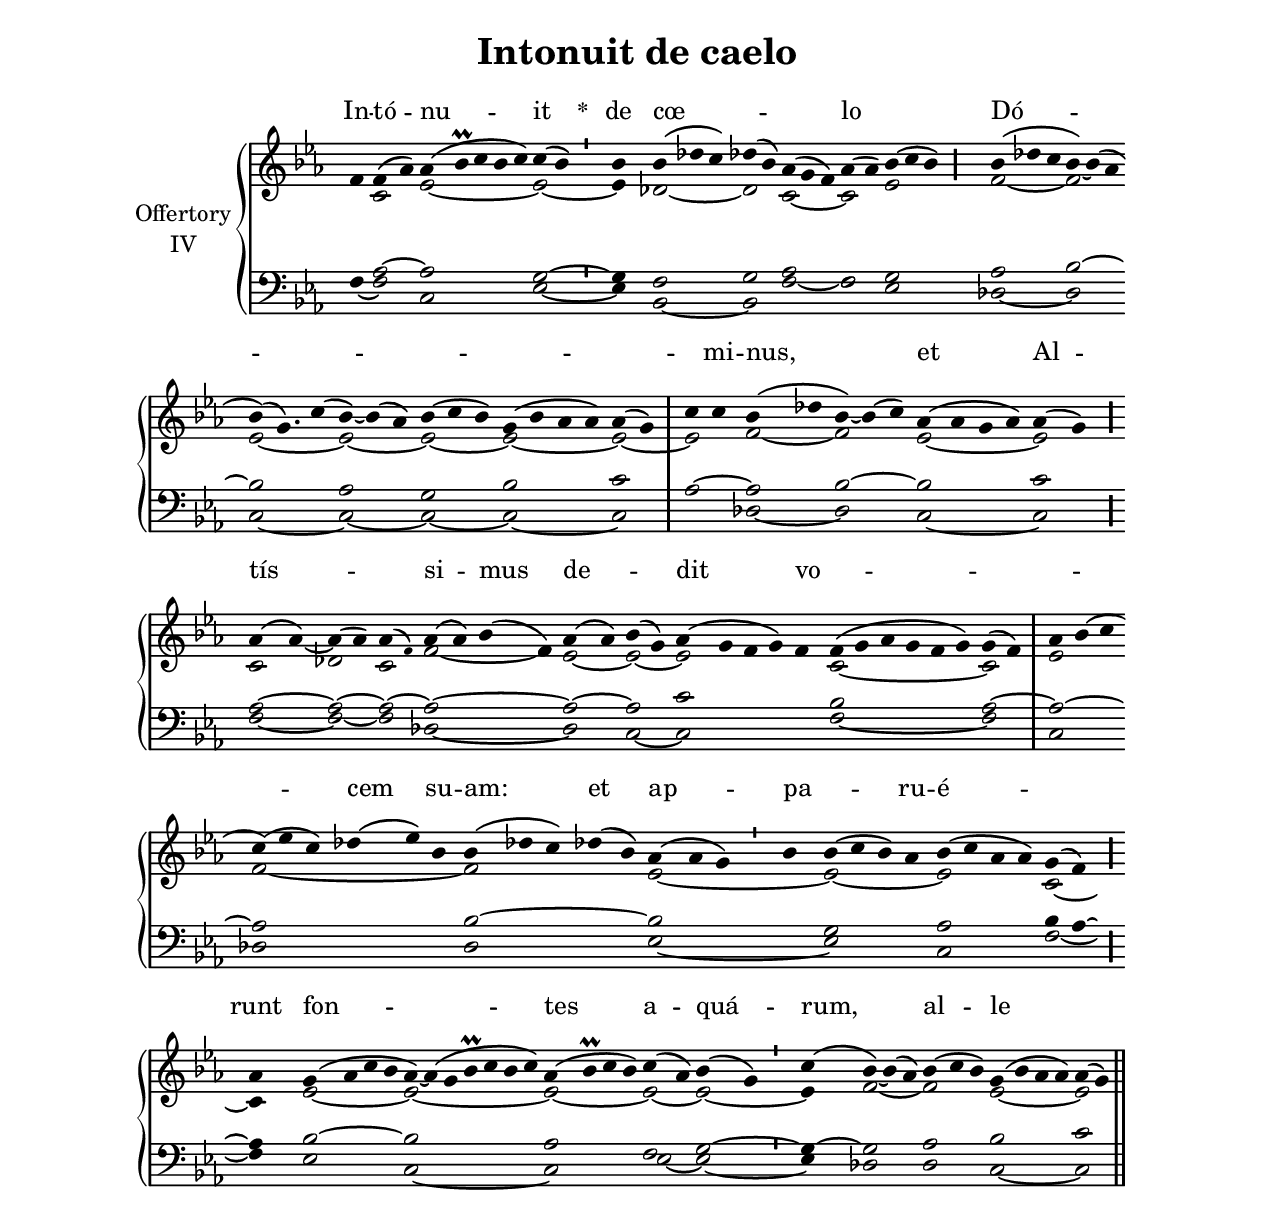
\version "2.18"
\include "gregorian.ly"
\include "noh2.ily"


%Page reference: page ii.16
%(volume.page)

global = {
 \key g \phrygian
 \cadenzaOn 
}

\header {
  title = \markup \center-column {"Intonuit de caelo" \vspace #1 }
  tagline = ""
  composer = ""
}

\paper {
 #(include-special-characters)
  oddHeaderMarkup = \markup \fill-line {
    \line {}
    \center-column {
      \on-the-fly #first-page     " "
      \on-the-fly #not-first-page "Intonuit de caelo"
    }
    \line { \on-the-fly #print-page-number-check-first \fromproperty #'page:page-number-string }
  }
  evenHeaderMarkup = \markup \fill-line {
    \line { \on-the-fly #print-page-number-check-first \fromproperty #'page:page-number-string }
    \center-column { "Intonuit de caelo" }
    \line {}
  }
}

chantText = \lyricmode {
In -- tó -- nu -- it 
\set stanza = " * " de cœ -- _ _ lo _ 
Dó -- _ _ _ _ _ mi -- nus, 
et Al -- tís -- _ si -- mus 
de -- _ dit vo -- _ _ _ _ cem su -- am: 
et ap -- pa -- _ ru -- é -- _ runt fon -- tes a -- quá -- rum, 
al -- le -- _ _ _ _ _ _ _ lú -- ia. }

chantMusic = {
\tieDown   f'4 f'4 ( aes'4) aes'4 ( bes'\prall c''4 bes'4 c''4) c''4 ( bes'4) \divisioMinima
 bes'4  bes'4 ( des''4 c''4) des''4 ( bes'4) aes'4 ( g'4 f'4) aes'4 ( aes'4) bes'4 ( c''4 bes'4) \divisioMaior
  bes'4 ( des''4 c''4 bes'4) ~ bes'4 ( aes'4 \forceBreak
) bes'4 ( g'4.) c''4 ( bes'4) ~ bes'4 ( aes'4) bes'4 ( c''4 bes'4) g'4 ( bes'4 aes'4 aes'4) aes'4 ( g'4) \divisioMaxima
 c''4 c''4  bes'4 ( des''4 bes'4) ~ bes'4 ( c''4) aes'4 ( aes'4 g'4 aes'4) aes'4 ( g'4) \divisioMaior \forceBreak

 aes'4 ( aes'4) ~ aes'4 ( aes'4) aes'4 ( \once \tweak #'font-size #-4 f' ) aes'4 ( aes'4) bes'4 ( f'4) aes'4 ( aes'4) bes'4 ( g'4) aes'4 ( g'4 f'4 g'4) f'4 f'4 ( g'4 aes'4 g'4 f'4 g'4) g'4 ( f'4) \divisioMaxima
 aes'4 bes'4 ( c''4 \forceBreak
)  c''4 ( ees''4 c''4) des''4 ( ees''4) bes'4 bes'4 ( des''4 c''4) des''4 ( bes'4) aes'4 ( aes'4 g'4) \divisioMinima
 bes'4 bes'4 ( c''4 bes'4) aes'4 bes'4 ( c''4 aes'4 aes'4) g'4 ( f'4) \divisioMaior \forceBreak

 aes'4 g'4 ( aes'4 c''4 bes'4 aes'4) ~ aes'4 ( g'4 bes'\prall c''4 bes'4 c''4) aes'4 ( bes'\prall c''4 bes'4) c''4 ( aes'4) bes'4 ( g'4) \divisioMinima
 c''4 ( bes'4) ~ bes'4 ( aes'4) bes'4 ( c''4 bes'4) g'4 ( bes'4 aes'4 aes'4) aes'4 ( g'4) \finalis

}

altoMusic = {
r4 c'2 ees'2*5/2 ~ ees'2 ~ \divisioMinima
ees'4 des'2*3/2 ~ des'2 c'2*3/2 ~ c'2 ees'2*3/2 f'2*3/2 ~ f'2*3/2 ees'2*7/4 ~ ees'2*3/2 ~ ees'2*3/2 ~ ees'2*4/2 ~ ees'2 ~ \divisioMaxima
ees'2 f'2 ~ f'2*3/2 ees'2*4/2 ~ ees'2 \divisioMaior
c'2 des'2 c'2 f'2*3/2 ~ f'4 ees'2 ~ ees'2 ~ ees'2*5/2 c'2*6/2 ~ c'2 \divisioMaxima
ees'2*3/2 f'2*6/2 ~ f'2*5/2 ees'2*4/2 ~ ees'2*4/2 ~ ees'2*4/2 c'2 ~ \divisioMaior
c'4 ees'2*4/2 ~ ees'2*7/2 ~ ees'2*4/2 ~ ees'2 ~ ees'2 ~ \divisioMinima
ees'4 f'2*3/2 ~ f'2*3/2 ees'2*4/2 ~ ees'2 \finalis
}

tenorMusic = {
r4 aes2 ~ aes2*5/2 g2 ~ \divisioMinima
g4 f2*3/2 g2 aes2*3/2 f2 g2*3/2 aes2*3/2 bes2*3/2 ~ bes2*7/4 aes2*3/2 g2*3/2 bes2*4/2 c'2 \divisioMaxima
aes2 ~ aes2 bes2*3/2 ~ bes2*4/2 c'2 \divisioMaior
aes2 ~ aes2 ~ aes2 ~ aes2*4/2 ~ aes2 ~ aes2 c'2*5/2 bes2*6/2 aes2 ~ \divisioMaxima
aes2*3/2 ~ aes2*6/2 bes2*5/2 ~ bes2*4/2 g2*4/2 aes2*4/2 bes4 aes4 ~ \divisioMaior
aes4 bes2*4/2 ~ bes2*7/2 aes2*4/2 f2 g2 ~ \divisioMinima
g4 ~ g2*3/2 aes2*3/2 bes2*4/2 c'2 \finalis
}

bassMusic = {
f4 ~ f2 c2*5/2 ees2 ~ \divisioMinima
ees4 bes,2*3/2 ~ bes,2 f2*3/2 ~ f2 ees2*3/2 des2*3/2 ~ des2*3/2 c2*7/4 ~ c2*3/2 ~ c2*3/2 ~ c2*4/2 ~ c2 \divisioMaxima
r2 des2 ~ des2*3/2 c2*4/2 ~ c2 \divisioMaior
f2 ~ f2 ~ f2 des2*4/2 ~ des2 c2 ~ c2*5/2 f2*6/2 ~ f2 \divisioMaxima
c2*3/2 des2*6/2 d2*5/2 ees2*4/2 ~ ees2*4/2 c2*4/2 f2 ~ \divisioMaior
f4 ees2*4/2 c2*7/2 ~ c2*4/2 ees2 ~ ees2 ~ \divisioMinima
ees4 des2*3/2 d2*3/2 c2*4/2 ~ c2 \finalis
}

voiceLines = {
\voiceLineStyle


}

\score{
  <<
    \new GrandStaff <<
      \set GrandStaff.autoBeaming = ##f
      \set GrandStaff.instrumentName = \markup \center-column {
        "Offertory"
        "IV"
      }
      \new Staff = up <<
        \new Voice = "chant" {
          \voiceOne \global \chantMusic
        }
        \new Voice {
          \voiceTwo \global \altoMusic
        }
      >>

      \new Staff = down <<
        \clef bass
        \new Voice {
          \voiceOne \global \tenorMusic
        }
        \new Voice {
          \voiceTwo \global \bassMusic
        }
	\new Voice {
        \voiceThree \global \voiceLines
        }
      >>
    >>
    \new Lyrics \lyricsto chant {
      \chantText
    }
  >>
  \layout{
  }
  \midi{
    \tempo 4 = 125
  }
}
